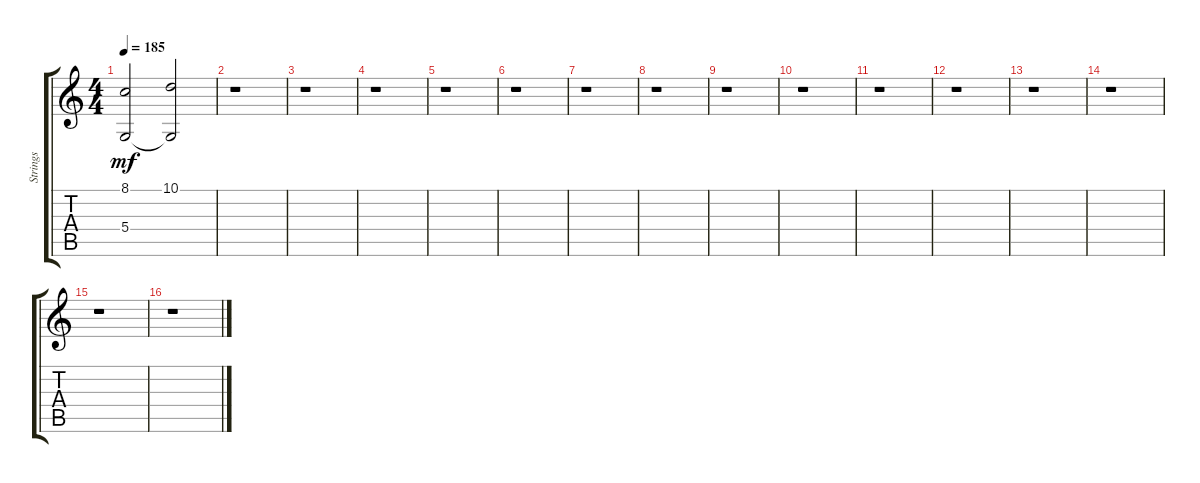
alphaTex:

\track ("Strings" "Strings") {instrument stringensemble1}
\staff {score tabs}
\tuning (E4 B3 G3 D3 A2 E2) {hide}
\ts (4 4)
\tempo 185
\clef g2
\ks c
(8.1 5.4{t}).2{dy mf} (10.1 5.4{t}).2 |
r.1 |
r.1 |
r.1 |
r.1 |
r.1 |
r.1 |
r.1 |
r.1 |
r.1 |
r.1 |
r.1 |
r.1 |
r.1 |
r.1 |
r.1
